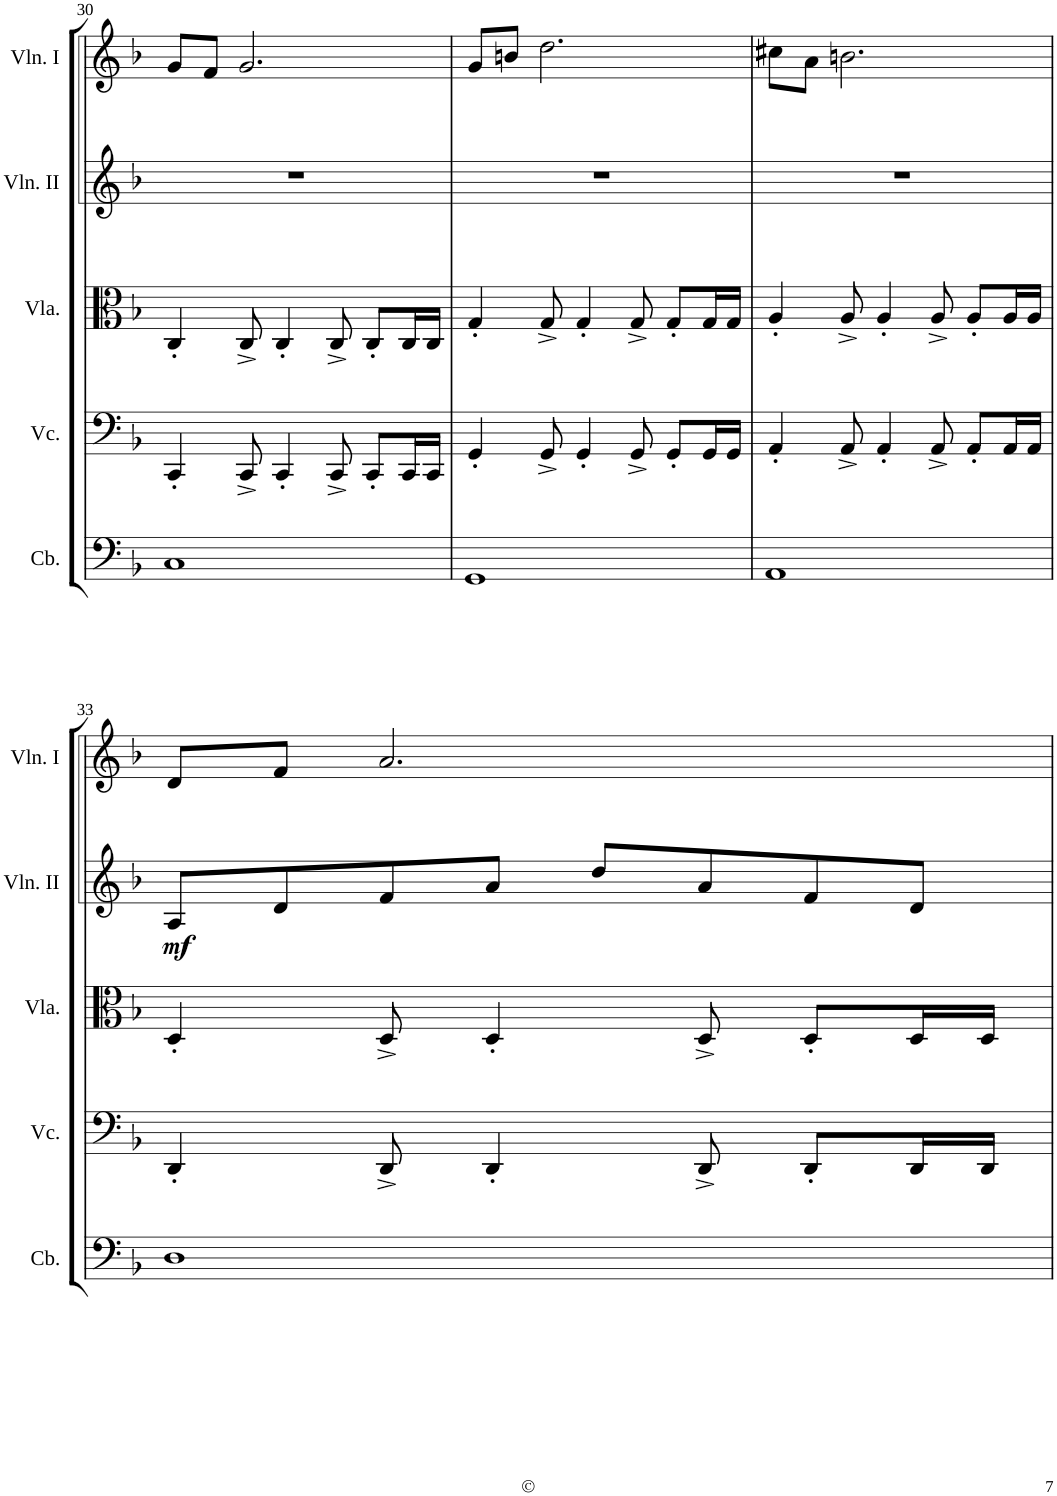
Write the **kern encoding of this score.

**kern	**kern	**kern	**kern	**dynam	**kern
*part5	*part4	*part3	*part2	*part2	*part1
*staff5	*staff4	*staff3	*staff2	*staff2	*staff1
*I"Contrabass	*I"Cello	*I"Viola	*I"Violin II	*	*I"Violin I
*I'Cb.	*	*I'Vla.	*I'Vln. II	*	*I'Vln. I
!!LO:PB:g=z
*clefF4	*clefF4	*clefC3	*clefG2	*	*clefG2
*Trd7c12	*	*	*	*	*
*k[b-]	*k[b-]	*k[b-]	*k[b-]	*	*k[b-]
*d:	*d:	*d:	*d:	*	*d:
*M4/4	*M4/4	*M4/4	*M4/4	*	*M4/4
=30	=30	=30	=30	=30	=30
1C	4CC'/	4C'/	1r	.	8g/L
.	.	.	.	.	8f/J
.	8CC^/	8C^/	.	.	2.g/
.	4CC'/	4C'/	.	.	.
.	8CC^/	8C^/	.	.	.
.	8CC'/L	8C'/L	.	.	.
.	16CC/L	16C/L	.	.	.
.	16CC/JJ	16C/JJ	.	.	.
=31	=31	=31	=31	=31	=31
1GG	4GG'/	4G'/	1r	.	8g/L
.	.	.	.	.	8bn/J
.	8GG^/	8G^/	.	.	2.dd\
.	4GG'/	4G'/	.	.	.
.	8GG^/	8G^/	.	.	.
.	8GG'/L	8G'/L	.	.	.
.	16GG/L	16G/L	.	.	.
.	16GG/JJ	16G/JJ	.	.	.
=32	=32	=32	=32	=32	=32
1AA	4AA'/	4A'/	1r	.	8cc#X\L
.	.	.	.	.	8a\J
.	8AA^/	8A^/	.	.	2.bn\
.	4AA'/	4A'/	.	.	.
.	8AA^/	8A^/	.	.	.
.	8AA'/L	8A'/L	.	.	.
.	16AA/L	16A/L	.	.	.
.	16AA/JJ	16A/JJ	.	.	.
!!LO:LB:g=z
=33	=33	=33	=33	=33	=33
!	!	!	!	!LO:DY:b	!
1D	4DD'/	4D'/	8A/L	mf	8d/L
.	.	.	8d/	.	8f/J
.	8DD^/	8D^/	8f/	.	2.a/
.	4DD'/	4D'/	8a/J	.	.
.	.	.	8dd/L	.	.
.	8DD^/	8D^/	8a/	.	.
.	8DD'/L	8D'/L	8f/	.	.
.	16DD/L	16D/L	8d/J	.	.
.	16DD/JJ	16D/JJ	.	.	.
=	=	=	=	=	=
*-	*-	*-	*-	*-	*-
